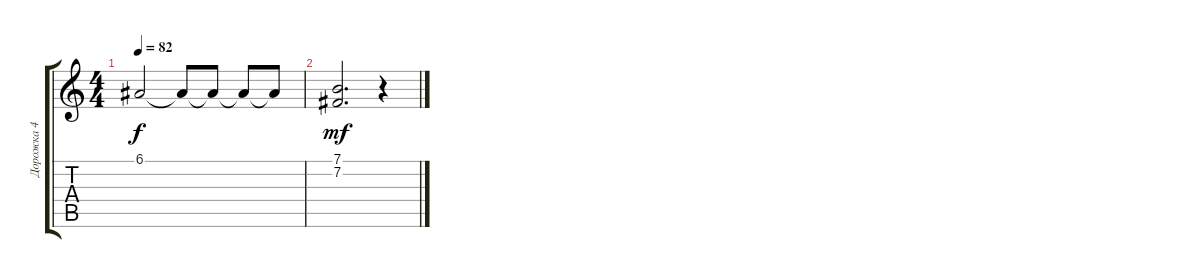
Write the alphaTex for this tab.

\track ("Дорожка 4" "Дорожка 4") {instrument synthstrings2}
\staff {score tabs}
\tuning (E4 B3 G3 D3 A2 E2) {hide}
\ts (4 4)
\tempo 82
\clef g2
\ks c
6.1{t}.2{dy f} 6.1{t}.8 6.1{t}.8 6.1{t}.8 6.1{t}.8 |
(7.1 7.2).2{d dy mf} r.4
